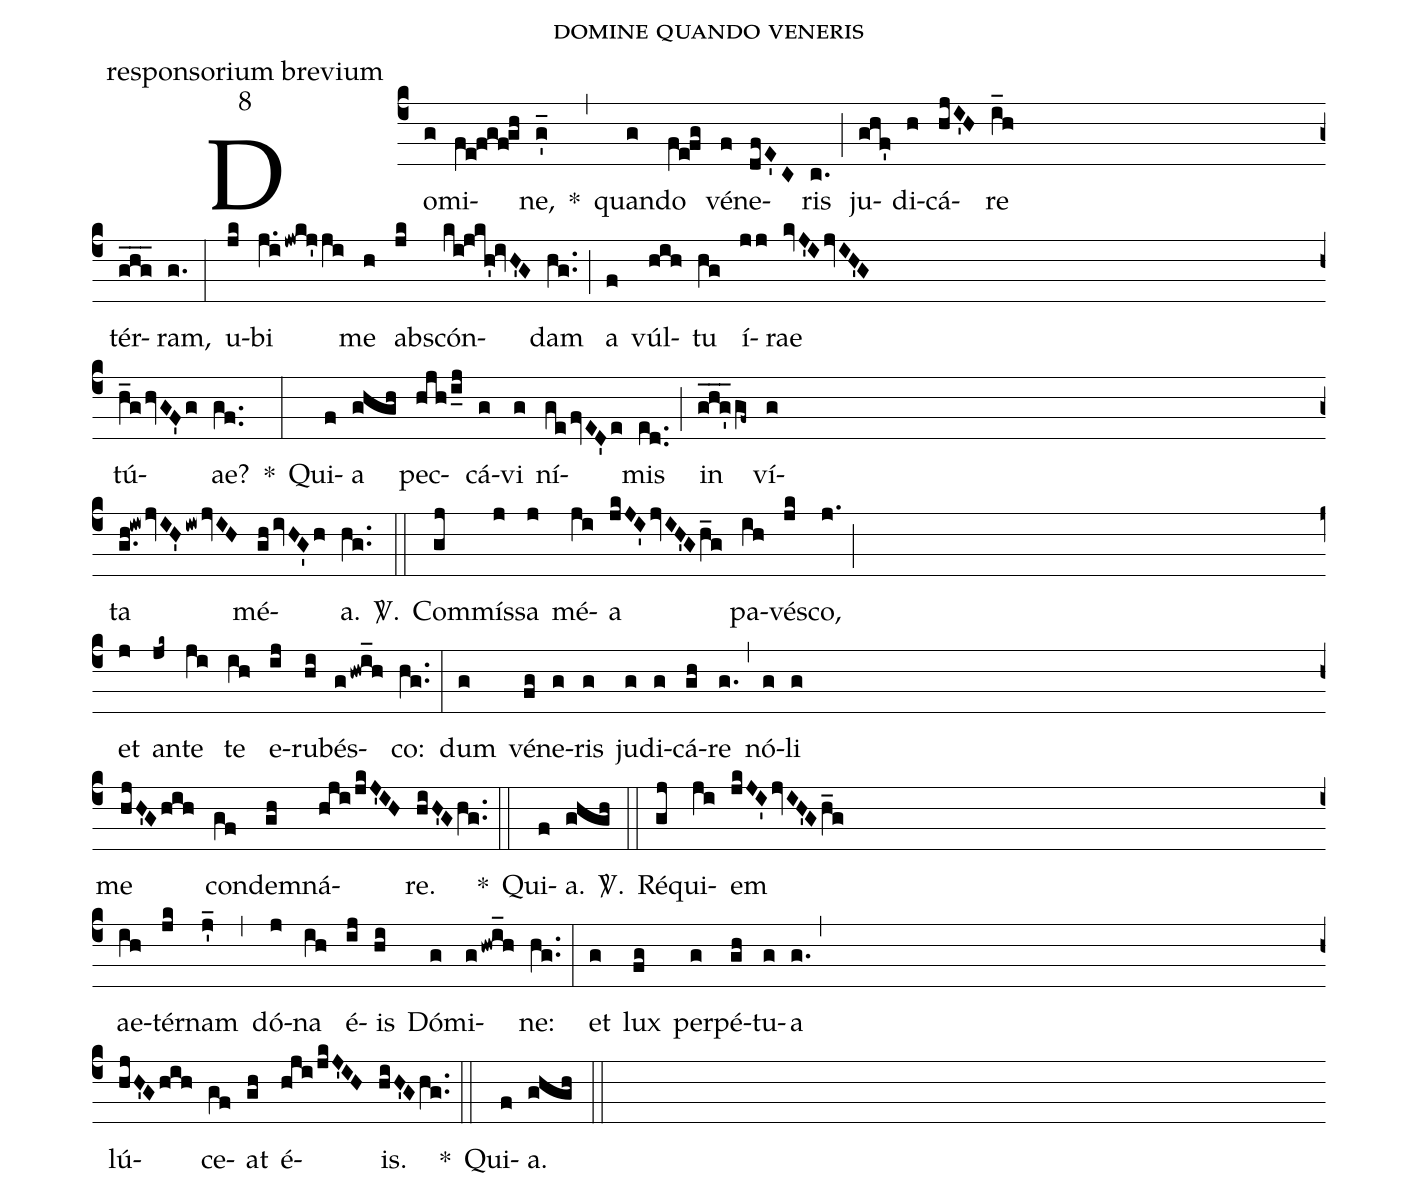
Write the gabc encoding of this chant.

name: domine quando veneris;
mode: 8;
office-part: responsorium brevium;
%%
(c4)
Do(g)mi(fe!fgf!gh)ne,(g'_) *(,) quan(g)do(fe!fg) vé(f)ne(dfE'C)ris(c.) (;)
ju(ghf')di(h)cá(hjI'H)re(i_hZ) tér(g_h_g_)ram,(g.) (:)
u(jk)bi(j.ijwkj'ji) me(h) ab(jk)scón(ki!jkh'!ivH'G)dam(hg..) (;)
a(f) vúl(hih)tu(hg) í(jj)rae(kvJ'IjvIH'GZ) tú(h_ghvGF'g)ae?(gf..) *(:)
Qui(f)a(ghgh) pec(hjh/i_j)cá(g)vi(g) ní(gefvED'e)mis(ed..) (;)
in(g_h_g'_gf~) ví(gZ)ta(g.h!iwjvIH'iwjvIH) mé(ghivHG'h)a.(hg..)
<sp>V/</sp>.(::) Com(gj)mís(j)sa(j) mé(ji)a(jkJI'jvIH'Gh_g) pa(ih)vés(jk)co,(j.) (;Z)
et(j) an(jk~)te(ji) te(ih) e(ij)ru(hi)bés(ghwi_h)co:(hg..) (:)
dum(g) vé(fg)ne(g)ris(g) ju(g)di(g)cá(gh)re(g.) (,)
nó(g)li(gZ) me(hjH'Ghih) con(gf)dem(gh)ná(hji/jkJ'IH)re.(hiH'Ghg..) *(::)
Qui(f)a.(ghgh)
<sp>V/</sp>.(::) Ré(gj)qui(ji)em(jkJI'jvIH'Gh_gZ) ae(ih)tér(jk)nam(j_') (,)
dó(j)na(ih) é(ij)is(hi) Dó(g)mi(ghwi_h)ne:(hg..) (:)
et(g) lux(fg) per(g)pé(gh)tu(g)a(g.) (,Z)
lú(hjH'Ghih)ce(gf)at(gh) é(hji/jkJ'IH)is.(hiH'Ghg..)  *(::)
Qui(f)a.(ghgh) (::)
